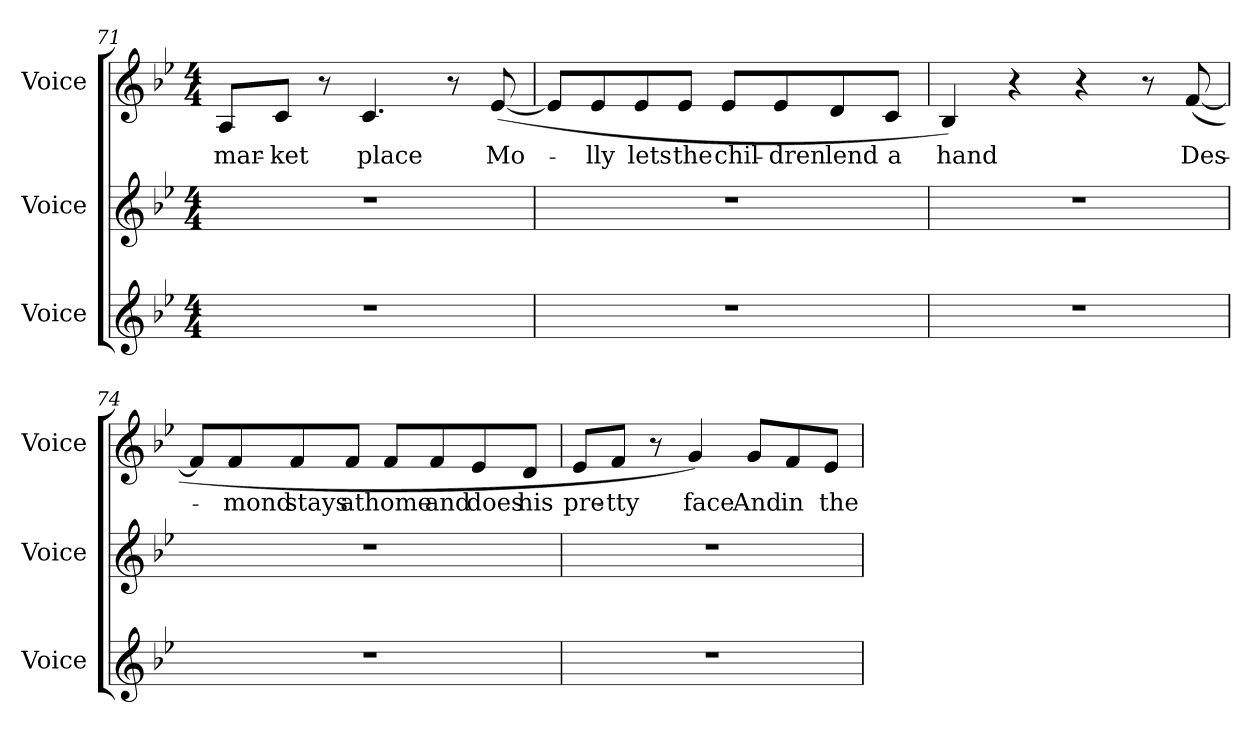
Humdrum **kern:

**kern	**kern	**kern	**text
*part3	*part2	*part1	*part1
*staff3	*staff2	*staff1	*staff1
*I"Voice	*I"Voice	*I"Voice	*
*I'Voice	*I'Voice	*I'Voice	*
*clefG2	*clefG2	*clefG2	*
*k[b-e-]	*k[b-e-]	*k[b-e-]	*
*B-:	*B-:	*B-:	*
*M4/4	*M4/4	*M4/4	*
=71	=71	=71	=71
!	!	!	!LO:LY:b:color=#000000
1r	1r	8Ai/L	mar-
!	!	!	!LO:LY:b:color=#000000
.	.	8ci/J	-ket
.	.	8r	.
!	!	!	!LO:LY:b:color=#000000
.	.	4.ci/	place
.	.	8r	.
!	!	!	!LO:LY:b:color=#000000
.	.	([8e-i/	Mo-
=72	=72	=72	=72
1r	1r	8e-i/L]	.
!	!	!	!LO:LY:b:color=#000000
.	.	8e-i/	-lly
!	!	!	!LO:LY:b:color=#000000
.	.	8e-i/	lets
!	!	!	!LO:LY:b:color=#000000
.	.	8e-i/J	the
!	!	!	!LO:LY:b:color=#000000
.	.	8e-i/L	chil-
!	!	!	!LO:LY:b:color=#000000
.	.	8e-i/	-dren
!	!	!	!LO:LY:b:color=#000000
.	.	8di/	lend
!	!	!	!LO:LY:b:color=#000000
.	.	8ci/J	a
=73	=73	=73	=73
!	!	!	!LO:LY:b:color=#000000
1r	1r	4B-i/)	hand
.	.	4r	.
.	.	4r	.
.	.	8r	.
!	!	!	!LO:LY:b:color=#000000
.	.	([8fi/	Des-
=74	=74	=74	=74
1r	1r	8fi/L]	.
!	!	!	!LO:LY:b:color=#000000
.	.	8fi/	-mond
!	!	!	!LO:LY:b:color=#000000
.	.	8fi/	stays
!	!	!	!LO:LY:b:color=#000000
.	.	8fi/J	at
!	!	!	!LO:LY:b:color=#000000
.	.	8fi/L	home
!	!	!	!LO:LY:b:color=#000000
.	.	8fi/	and
!	!	!	!LO:LY:b:color=#000000
.	.	8e-i/	does
!	!	!	!LO:LY:b:color=#000000
.	.	8di/J	his
=75	=75	=75	=75
!	!	!	!LO:LY:b:color=#000000
1r	1r	8e-i/L	pre-
!	!	!	!LO:LY:b:color=#000000
.	.	8fi/J	-tty
.	.	8r	.
!	!	!	!LO:LY:b:color=#000000
.	.	4gi/)	face
!	!	!	!LO:LY:b:color=#000000
.	.	8gi/L	And
!	!	!	!LO:LY:b:color=#000000
.	.	8fi/	in
!	!	!	!LO:LY:b:color=#000000
.	.	8e-i/J	the
=	=	=	=
*-	*-	*-	*-
